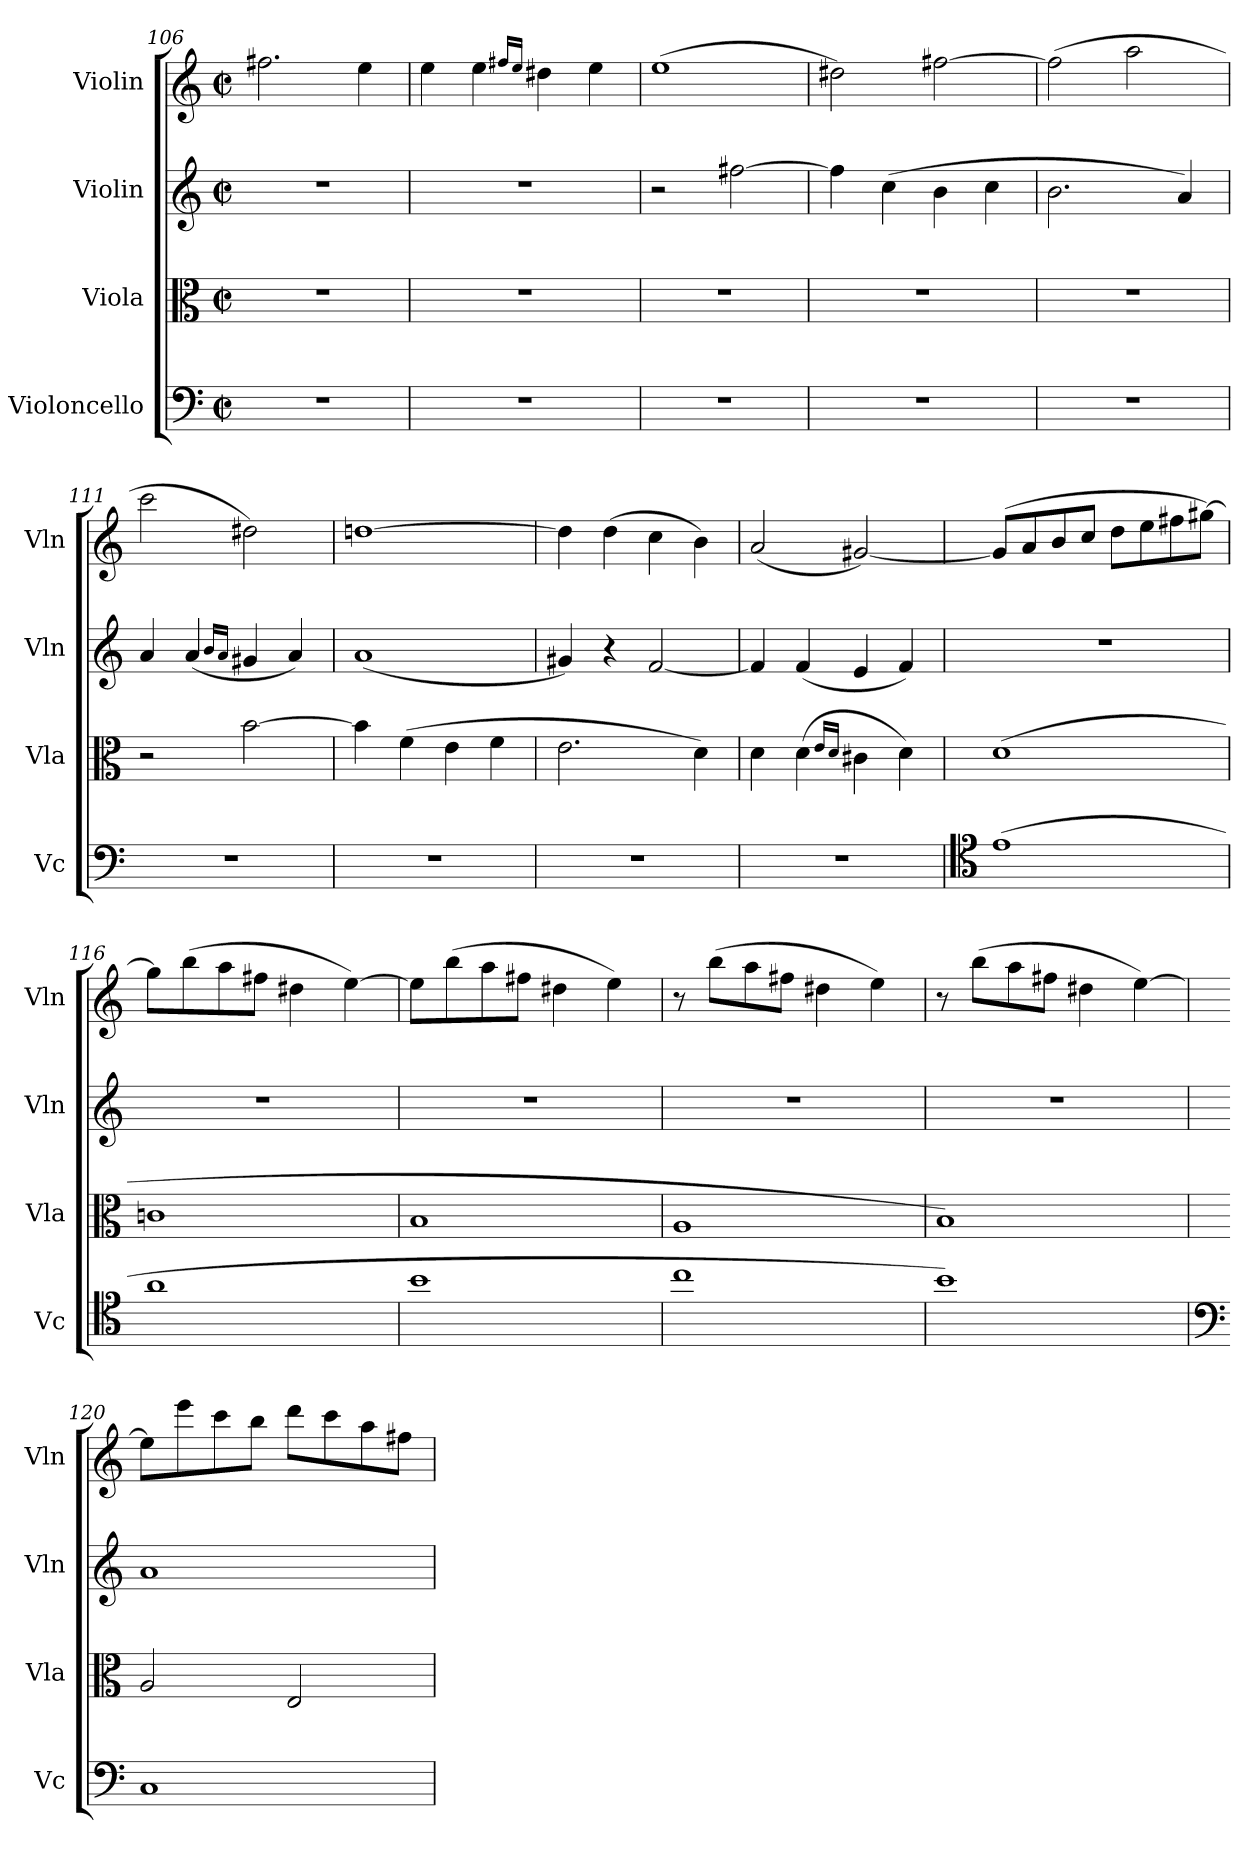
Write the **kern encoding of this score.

**kern	**kern	**kern	**kern
*part4	*part3	*part2	*part1
*staff4	*staff3	*staff2	*staff1
*I"Violoncello	*I"Viola	*I"Violin	*I"Violin
*I'Vc	*I'Vla	*I'Vln	*I'Vln
*clefF4	*clefC3	*clefG2	*clefG2
*k[]	*k[]	*k[]	*k[]
*M2/2	*M2/2	*M2/2	*M2/2
*met(c|)	*met(c|)	*met(c|)	*met(c|)
=106	=106	=106	=106
1r	1r	1r	2.ff#X\
.	.	.	4ee\
!!LO:PB:g=z
=107	=107	=107	=107
1r	1r	1r	4ee\
.	.	.	4ee\
.	.	.	16qff#X/LL
.	.	.	16qee/JJ
.	.	.	4dd#X\
.	.	.	4ee\
=108	=108	=108	=108
1r	1r	2r	(1ee
.	.	[2ff#X\	.
=109	=109	=109	=109
1r	1r	4ff#\]	2dd#X\)
.	.	(4cc\	.
.	.	4b\	[2ff#X\
.	.	4cc\	.
=110	=110	=110	=110
1r	1r	2.b\	(2ff#\]
.	.	.	2aa\
.	.	4a/)	.
=111	=111	=111	=111
1r	2r	4a/	2ccc\
.	.	(4a/	.
.	.	16qb/LL	.
.	.	16qa/JJ	.
.	[2b\	4g#X/	2dd#X\)
.	.	4a/)	.
=112	=112	=112	=112
1r	4b\]	(1a	[1ddn
.	(4f\	.	.
.	4e\	.	.
.	4f\	.	.
=113	=113	=113	=113
1r	2.e\	4g#X/)	4dd\]
.	.	4r	(4dd\
.	.	[2f/	4cc\
.	4d\)	.	4b\)
=114	=114	=114	=114
1r	4d\	4f/]	(2a/
.	(4d\	(4f/	.
.	16qe/LL	.	.
.	16qd/JJ	.	.
.	4c#X\	4e/	[2g#X/)
.	4d\)	4f/)	.
=115	=115	=115	=115
*clefC4	*	*	*
(1e	(1d	1r	(8g#/L]
.	.	.	8a/
.	.	.	8b/
.	.	.	8cc/J
.	.	.	8dd\L
.	.	.	8ee\
.	.	.	8ff#X\
.	.	.	[8gg#X\J)
=116	=116	=116	=116
1a	1cn	1r	8gg#\L]
.	.	.	(8bb\
.	.	.	8aa\
.	.	.	8ff#X\J
.	.	.	4dd#X\
.	.	.	[4ee\)
=117	=117	=117	=117
1b	1B	1r	8ee\L]
.	.	.	(8bb\
.	.	.	8aa\
.	.	.	8ff#X\J
.	.	.	4dd#X\
.	.	.	4ee\)
!!LO:LB:g=z
=118	=118	=118	=118
1cc	1A	1r	8r
.	.	.	(8bb\L
.	.	.	8aa\
.	.	.	8ff#X\J
.	.	.	4dd#X\
.	.	.	4ee\)
=119	=119	=119	=119
1b)	1B)	1r	8r
.	.	.	(8bb\L
.	.	.	8aa\
.	.	.	8ff#X\J
.	.	.	4dd#X\
.	.	.	[4ee\)
=120	=120	=120	=120
*clefF4	*	*	*
1C	2A/	1a	8ee\L]
.	.	.	8eee\
.	.	.	8ccc\
.	.	.	8bb\J
.	2E/	.	8ddd\L
.	.	.	8ccc\
.	.	.	8aa\
.	.	.	8ff#X\J
=	=	=	=
*-	*-	*-	*-
